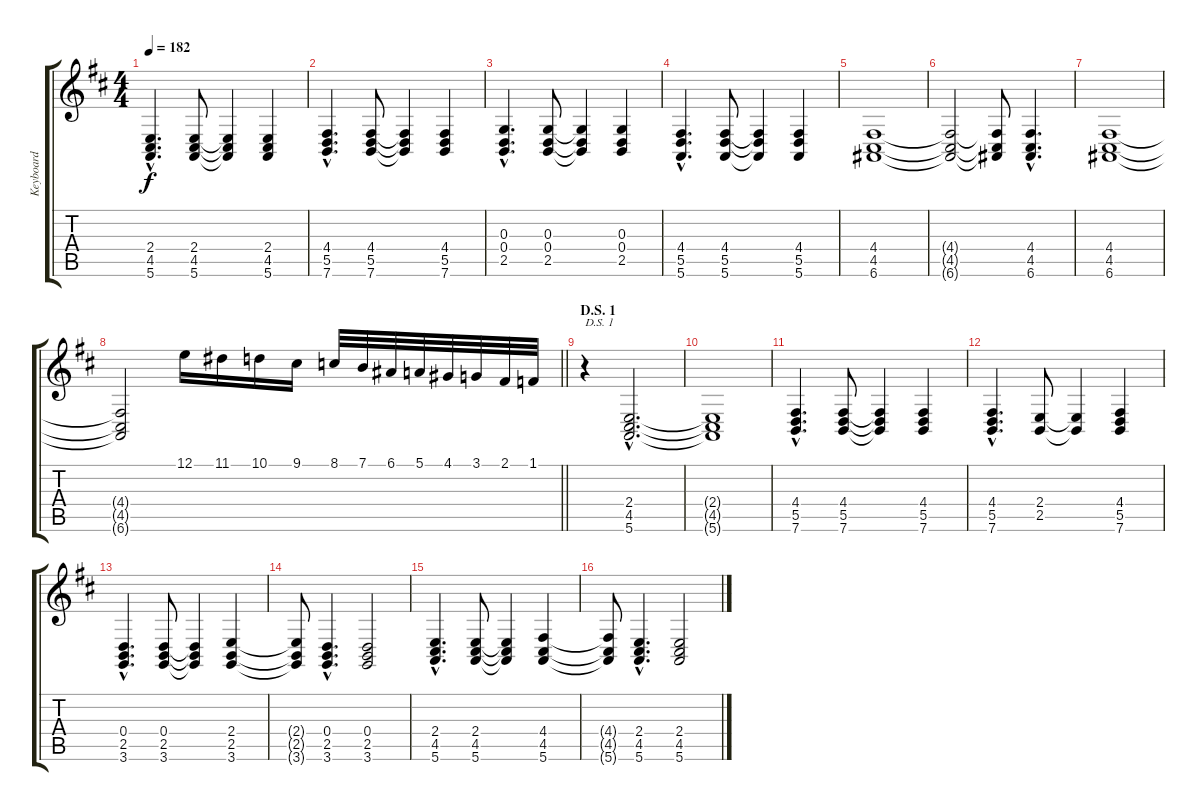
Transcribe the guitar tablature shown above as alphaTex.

\track ("Keyboard" "Keyboard") {instrument acousticgrandpiano}
\staff {score tabs}
\tuning (E4 B3 G3 D3 A2 E2) {hide}
\ts (4 4)
\tempo 182
\clef g2
\ks d
(2.4{hac} 4.5{hac} 5.6{hac}).4{d dy f} (2.4 4.5 5.6).8 (2.4{t} 4.5{t} 5.6{t}).4 (2.4 4.5 5.6).4 |
(4.4{hac} 5.5{hac} 7.6{hac}).4{d} (4.4 5.5 7.6).8 (4.4{t} 5.5{t} 7.6{t}).4 (4.4 5.5 7.6).4 |
(0.3{hac} 0.4{hac} 2.5{hac}).4{d} (0.3 0.4 2.5).8 (0.3{t} 0.4{t} 2.5{t}).4 (0.3 0.4 2.5).4 |
(4.4{hac} 5.5{hac} 5.6{hac}).4{d} (4.4 5.5 5.6).8 (4.4{t} 5.5{t} 5.6{t}).4 (4.4 5.5 5.6).4 |
(4.4 4.5 6.6).1 |
(4.4{t} 4.5{t} 6.6{t}).2 (4.4{t} 4.5{t} 6.6{t}).8 (4.4{hac} 4.5{hac} 6.6{hac}).4{d} |
(4.4 4.5 6.6).1 |
\barLineRight lightlight
(4.4{t} 4.5{t} 6.6{t}).2 12.1.16 11.1.16 10.1.16 9.1.16 8.1.32 7.1.32 6.1.32 5.1.32 4.1.32 3.1.32 2.1.32 1.1.32 |
\section ("" "D.S. 1")
r.4{txt "D.S. 1"} (2.4{hac} 4.5{hac} 5.6{hac}).2{d} |
(2.4{t} 4.5{t} 5.6{t}).1 |
(4.4{hac} 5.5{hac} 7.6{hac}).4{d} (4.4 5.5 7.6).8 (4.4{t} 5.5{t} 7.6{t}).4 (4.4 5.5 7.6).4 |
(4.4{hac} 5.5{hac} 7.6{hac}).4{d} (2.4 2.5).8 (2.4{t} 2.5{t}).4 (4.4 5.5 7.6).4 |
(0.4{hac} 2.5{hac} 3.6{hac}).4{d} (0.4 2.5 3.6).8 (0.4{t} 2.5{t} 3.6{t}).4 (2.4 2.5 3.6).4 |
(2.4{t} 2.5{t} 3.6{t}).8 (0.4{hac} 2.5{hac} 3.6{hac}).4{d} (0.4 2.5 3.6).2 |
(2.4{hac} 4.5{hac} 5.6{hac}).4{d} (2.4 4.5 5.6).8 (2.4{t} 4.5{t} 5.6{t}).4 (4.4 4.5 5.6).4 |
(4.4{t} 4.5{t} 5.6{t}).8 (2.4{hac} 4.5{hac} 5.6{hac}).4{d} (2.4 4.5 5.6).2
